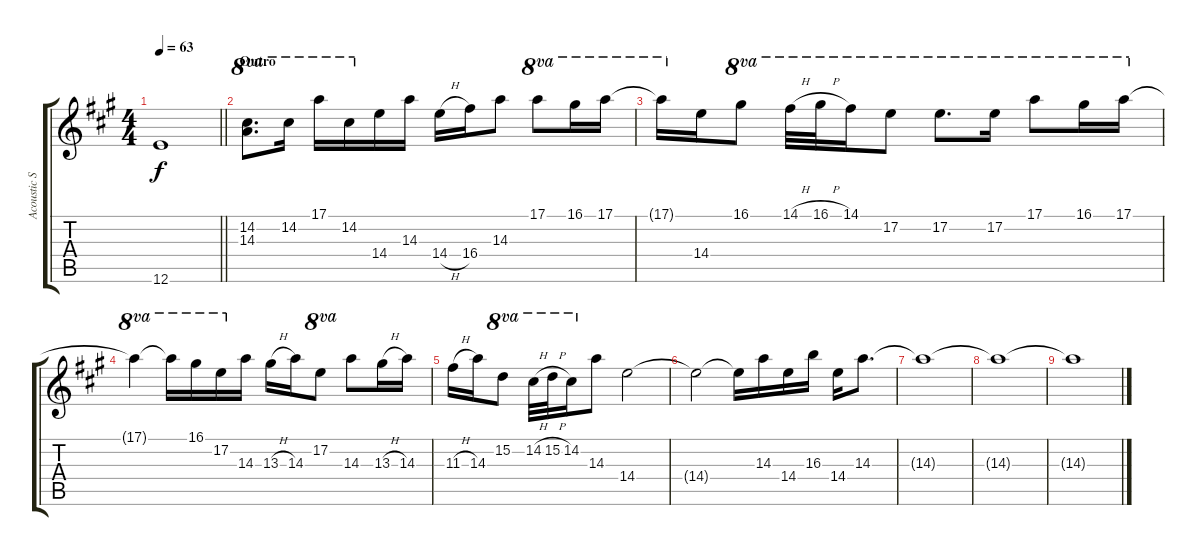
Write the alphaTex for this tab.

\track ("Acoustic Solo" "Acoustic S") {instrument acousticguitarsteel}
\staff {score tabs}
\tuning (E4 B3 G3 D3 A2 E2) {hide}
\ts (4 4)
\tempo 63
\clef g2
\barLineRight lightlight
\ks a
12.6{t}.1{dy f} |
\section ("" "Outro")
(14.2 14.3).8{d ot 8va} 14.2.16{ot 8va} 17.1.16{ot 8va} 14.2.16{ot 8va} 14.4.16 14.3.16 14.4{h}.16 16.4.16 14.3.8 17.1.8{ot 8va} 16.1.16{ot 8va} 17.1.16{ot 8va} |
17.1{t}.16{ot 8va} 14.4.16 16.1.8{ot 8va} 14.1{h}.32{ot 8va} 16.1{h}.32{ot 8va} 14.1.16{ot 8va} 17.2.8{ot 8va} 17.2.8{d ot 8va} 17.2.16{ot 8va} 17.1.8{ot 8va} 16.1.16{ot 8va} 17.1.16{ot 8va} |
17.1{t}.4{ot 8va} 17.1{t}.16{ot 8va} 16.1.16{ot 8va} 17.2.16{ot 8va} 14.3.16 13.3{h}.16 14.3.16 17.2.8{ot 8va} 14.3.8 13.3{h}.16 14.3.16 |
11.3{h}.16 14.3.16 15.2.8{ot 8va} 14.2{h}.32{ot 8va} 15.2{h}.32{ot 8va} 14.2.16{ot 8va} 14.3.8 14.4.2 |
14.4{t}.2 14.4{t}.16 14.3.16 14.4.16 16.3.16 14.4.16 14.3.8{d} |
14.3{t}.1 |
14.3{t}.1 |
14.3{t}.1
